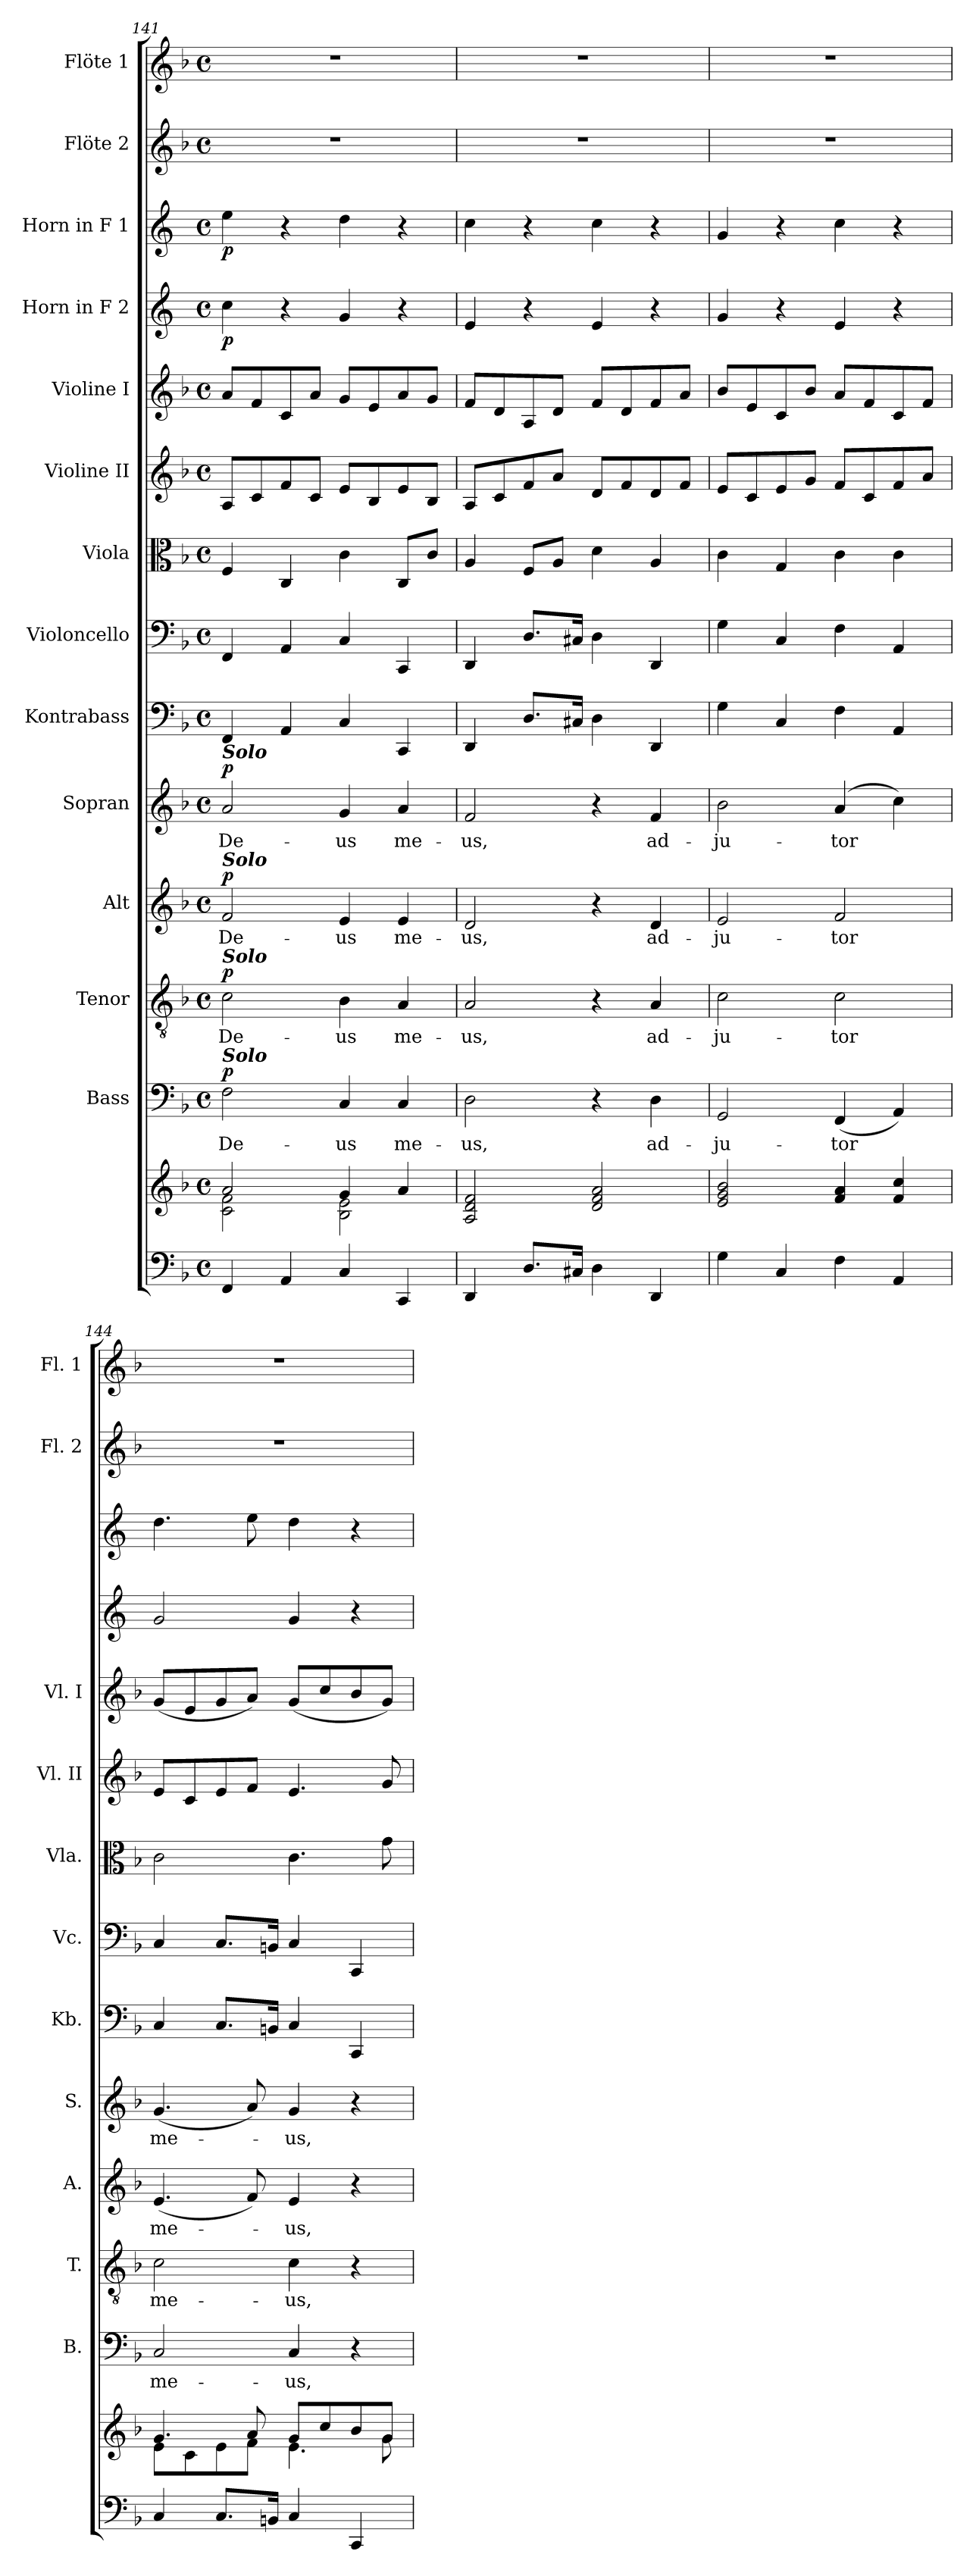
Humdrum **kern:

**kern	**kern	**kern	**text	**dynam	**kern	**text	**dynam	**kern	**text	**dynam	**kern	**text	**dynam	**kern	**kern	**kern	**kern	**kern	**kern	**dynam	**kern	**dynam	**kern	**kern
*part14	*part14	*part13	*part13	*part13	*part12	*part12	*part12	*part11	*part11	*part11	*part10	*part10	*part10	*part9	*part8	*part7	*part6	*part5	*part4	*part4	*part3	*part3	*part2	*part1
*staff15	*staff14	*staff13	*staff13	*staff13	*staff12	*staff12	*staff12	*staff11	*staff11	*staff11	*staff10	*staff10	*staff10	*staff9	*staff8	*staff7	*staff6	*staff5	*staff4	*staff4	*staff3	*staff3	*staff2	*staff1
*	*	*I"Bass	*	*	*I"Tenor	*	*	*I"Alt	*	*	*I"Sopran	*	*	*I"Kontrabass	*I"Violoncello	*I"Viola	*I"Violine II	*I"Violine I	*I"Horn in F 2	*	*I"Horn in F 1	*	*I"Flöte 2	*I"Flöte 1
*	*	*I'B.	*	*	*I'T.	*	*	*I'A.	*	*	*I'S.	*	*	*I'Kb.	*I'Vc.	*I'Vla.	*I'Vl. II	*I'Vl. I	*	*	*	*	*I'Fl. 2	*I'Fl. 1
*clefF4	*clefG2	*clefF4	*	*	*clefGv2	*	*	*clefG2	*	*	*clefG2	*	*	*clefF4	*clefF4	*clefC3	*clefG2	*clefG2	*clefG2	*	*clefG2	*	*clefG2	*clefG2
*	*	*	*	*	*	*	*	*	*	*	*	*	*	*ITrd7c12	*	*	*	*	*ITrd4c7	*	*ITrd4c7	*	*	*
*k[b-]	*k[b-]	*k[b-]	*	*	*k[b-]	*	*	*k[b-]	*	*	*k[b-]	*	*	*k[b-]	*k[b-]	*k[b-]	*k[b-]	*k[b-]	*k[b-]	*	*k[b-]	*	*k[b-]	*k[b-]
*F:	*F:	*F:	*	*	*F:	*	*	*F:	*	*	*F:	*	*	*F:	*F:	*F:	*F:	*F:	*F:	*	*F:	*	*F:	*F:
*M4/4	*M4/4	*M4/4	*	*	*M4/4	*	*	*M4/4	*	*	*M4/4	*	*	*M4/4	*M4/4	*M4/4	*M4/4	*M4/4	*M4/4	*	*M4/4	*	*M4/4	*M4/4
*met(c)	*met(c)	*met(c)	*	*	*met(c)	*	*	*met(c)	*	*	*met(c)	*	*	*met(c)	*met(c)	*met(c)	*met(c)	*met(c)	*met(c)	*	*met(c)	*	*met(c)	*met(c)
=141	=141	=141	=141	=141	=141	=141	=141	=141	=141	=141	=141	=141	=141	=141	=141	=141	=141	=141	=141	=141	=141	=141	=141	=141
*	*^	*	*	*	*	*	*	*	*	*	*	*	*	*	*	*	*	*	*	*	*	*	*	*
!	!	!	!	!	!	!	!	!	!	!	!	!LO:TX:a:Bi:t=Solo	!	!	!	!	!	!	!	!	!	!	!	!	!
!	!	!	!	!	!	!	!	!	!LO:TX:a:Bi:t=Solo	!	!	!	!	!	!	!	!	!	!	!	!	!	!	!	!
!	!	!	!	!	!	!LO:TX:a:Bi:t=Solo	!	!	!	!	!	!	!	!	!	!	!	!	!	!	!	!	!	!	!
!	!	!	!LO:TX:a:Bi:t=Solo	!	!	!	!	!	!	!	!	!	!	!	!	!	!	!	!	!	!	!	!	!	!
!	!	!	!	!LO:LY:b	!LO:DY:a	!	!LO:LY:b	!LO:DY:a	!	!LO:LY:b	!LO:DY:a	!	!LO:LY:b	!LO:DY:a	!	!	!	!	!	!	!LO:DY:b	!	!LO:DY:b	!	!
4FF/	2a/	2c\ 2f\	2F\	De-	p	2c\	De-	p	2f/	De-	p	2a/	De-	p	4FFF/	4FF/	4F/	8A/L	8a/L	4f\	p	4a\	p	1r	1r
.	.	.	.	.	.	.	.	.	.	.	.	.	.	.	.	.	.	8c/	8f/	.	.	.	.	.	.
4AA/	.	.	.	.	.	.	.	.	.	.	.	.	.	.	4AAA/	4AA/	4C/	8f/	8c/	4r	.	4r	.	.	.
.	.	.	.	.	.	.	.	.	.	.	.	.	.	.	.	.	.	8c/J	8a/J	.	.	.	.	.	.
!	!	!	!	!LO:LY:b	!	!	!LO:LY:b	!	!	!LO:LY:b	!	!	!LO:LY:b	!	!	!	!	!	!	!	!	!	!	!	!
4C/	4g/	2B-\ 2e\	4C/	-us	.	4B-\	-us	.	4e/	-us	.	4g/	-us	.	4CC/	4C/	4c\	8e/L	8g/L	4c/	.	4g\	.	.	.
.	.	.	.	.	.	.	.	.	.	.	.	.	.	.	.	.	.	8B-/	8e/	.	.	.	.	.	.
!	!	!	!	!LO:LY:b	!	!	!LO:LY:b	!	!	!LO:LY:b	!	!	!LO:LY:b	!	!	!	!	!	!	!	!	!	!	!	!
4CC/	4a/	.	4C/	me-	.	4A/	me-	.	4e/	me-	.	4a/	me-	.	4CCC/	4CC/	8C/L	8e/	8a/	4r	.	4r	.	.	.
.	.	.	.	.	.	.	.	.	.	.	.	.	.	.	.	.	8c/J	8B-/J	8g/J	.	.	.	.	.	.
*	*v	*v	*	*	*	*	*	*	*	*	*	*	*	*	*	*	*	*	*	*	*	*	*	*	*
=142	=142	=142	=142	=142	=142	=142	=142	=142	=142	=142	=142	=142	=142	=142	=142	=142	=142	=142	=142	=142	=142	=142	=142	=142
!	!	!	!LO:LY:b	!	!	!LO:LY:b	!	!	!LO:LY:b	!	!	!LO:LY:b	!	!	!	!	!	!	!	!	!	!	!	!
4DD/	2A/ 2d/ 2f/	2D\	-us,	.	2A/	-us,	.	2d/	-us,	.	2f/	-us,	.	4DDD/	4DD/	4A/	8A/L	8f/L	4A/	.	4f\	.	1r	1r
.	.	.	.	.	.	.	.	.	.	.	.	.	.	.	.	.	8c/	8d/	.	.	.	.	.	.
8.D/L	.	.	.	.	.	.	.	.	.	.	.	.	.	8.DD/L	8.D/L	8F/L	8f/	8A/	4r	.	4r	.	.	.
.	.	.	.	.	.	.	.	.	.	.	.	.	.	.	.	8A/J	8a/J	8d/J	.	.	.	.	.	.
16C#X/Jk	.	.	.	.	.	.	.	.	.	.	.	.	.	16CC#X/Jk	16C#X/Jk	.	.	.	.	.	.	.	.	.
4D\	2d/ 2f/ 2a/	4r	.	.	4r	.	.	4r	.	.	4r	.	.	4DD\	4D\	4d\	8d/L	8f/L	4A/	.	4f\	.	.	.
.	.	.	.	.	.	.	.	.	.	.	.	.	.	.	.	.	8f/	8d/	.	.	.	.	.	.
!	!	!	!LO:LY:b	!	!	!LO:LY:b	!	!	!LO:LY:b	!	!	!LO:LY:b	!	!	!	!	!	!	!	!	!	!	!	!
4DD/	.	4D\	ad-	.	4A/	ad-	.	4d/	ad-	.	4f/	ad-	.	4DDD/	4DD/	4A/	8d/	8f/	4r	.	4r	.	.	.
.	.	.	.	.	.	.	.	.	.	.	.	.	.	.	.	.	8f/J	8a/J	.	.	.	.	.	.
!!LO:PB:g=z
=143	=143	=143	=143	=143	=143	=143	=143	=143	=143	=143	=143	=143	=143	=143	=143	=143	=143	=143	=143	=143	=143	=143	=143	=143
!	!	!	!LO:LY:b	!	!	!LO:LY:b	!	!	!LO:LY:b	!	!	!LO:LY:b	!	!	!	!	!	!	!	!	!	!	!	!
4G\	2e/ 2g/ 2b-/	2GG/	-ju-	.	2c\	-ju-	.	2e/	-ju-	.	2b-\	-ju-	.	4GG\	4G\	4c\	8e/L	8b-/L	4c/	.	4c/	.	1r	1r
.	.	.	.	.	.	.	.	.	.	.	.	.	.	.	.	.	8c/	8e/	.	.	.	.	.	.
4C/	.	.	.	.	.	.	.	.	.	.	.	.	.	4CC/	4C/	4G/	8e/	8c/	4r	.	4r	.	.	.
.	.	.	.	.	.	.	.	.	.	.	.	.	.	.	.	.	8g/J	8b-/J	.	.	.	.	.	.
!	!	!	!LO:LY:b	!	!	!LO:LY:b	!	!	!LO:LY:b	!	!	!LO:LY:b	!	!	!	!	!	!	!	!	!	!	!	!
4F\	4f/ 4a/	(<4FF/	-tor	.	2c\	-tor	.	2f/	-tor	.	(4a/	-tor	.	4FF\	4F\	4c\	8f/L	8a/L	4A/	.	4f\	.	.	.
.	.	.	.	.	.	.	.	.	.	.	.	.	.	.	.	.	8c/	8f/	.	.	.	.	.	.
4AA/	4f/ 4cc/	4AA/)	.	.	.	.	.	.	.	.	4cc\)	.	.	4AAA/	4AA/	4c\	8f/	8c/	4r	.	4r	.	.	.
.	.	.	.	.	.	.	.	.	.	.	.	.	.	.	.	.	8a/J	8f/J	.	.	.	.	.	.
=144	=144	=144	=144	=144	=144	=144	=144	=144	=144	=144	=144	=144	=144	=144	=144	=144	=144	=144	=144	=144	=144	=144	=144	=144
*	*^	*	*	*	*	*	*	*	*	*	*	*	*	*	*	*	*	*	*	*	*	*	*	*
!	!	!	!	!LO:LY:b	!	!	!LO:LY:b	!	!	!LO:LY:b	!	!	!LO:LY:b	!	!	!	!	!	!	!	!	!	!	!	!
4C/	4.g/	8e\L	2C/	me-	.	2c\	me-	.	(<4.e/	me-	.	(<4.g/	me-	.	4CC/	4C/	2c\	8e/L	(<8g/L	2c/	.	4.g\	.	1r	1r
.	.	8c\	.	.	.	.	.	.	.	.	.	.	.	.	.	.	.	8c/	8e/	.	.	.	.	.	.
8.C/L	.	8e\	.	.	.	.	.	.	.	.	.	.	.	.	8.CC/L	8.C/L	.	8e/	8g/	.	.	.	.	.	.
.	8a/	8f\J	.	.	.	.	.	.	8f/)	.	.	8a/)	.	.	.	.	.	8f/J	8a/J)	.	.	8a\	.	.	.
16BBn/Jk	.	.	.	.	.	.	.	.	.	.	.	.	.	.	16BBBn/Jk	16BBn/Jk	.	.	.	.	.	.	.	.	.
!	!	!	!	!LO:LY:b	!	!	!LO:LY:b	!	!	!LO:LY:b	!	!	!LO:LY:b	!	!	!	!	!	!	!	!	!	!	!	!
4C/	8g/L	4.e\	4C/	-us,	.	4c\	-us,	.	4e/	-us,	.	4g/	-us,	.	4CC/	4C/	4.c\	4.e/	(<8g/L	4c/	.	4g\	.	.	.
.	8cc/	.	.	.	.	.	.	.	.	.	.	.	.	.	.	.	.	.	8cc/	.	.	.	.	.	.
4CC/	8b-/	.	4r	.	.	4r	.	.	4r	.	.	4r	.	.	4CCC/	4CC/	.	.	8b-/	4r	.	4r	.	.	.
.	8g/J	8g\	.	.	.	.	.	.	.	.	.	.	.	.	.	.	8g\	8g/	8g/J)	.	.	.	.	.	.
*	*v	*v	*	*	*	*	*	*	*	*	*	*	*	*	*	*	*	*	*	*	*	*	*	*	*
=	=	=	=	=	=	=	=	=	=	=	=	=	=	=	=	=	=	=	=	=	=	=	=	=
*-	*-	*-	*-	*-	*-	*-	*-	*-	*-	*-	*-	*-	*-	*-	*-	*-	*-	*-	*-	*-	*-	*-	*-	*-
